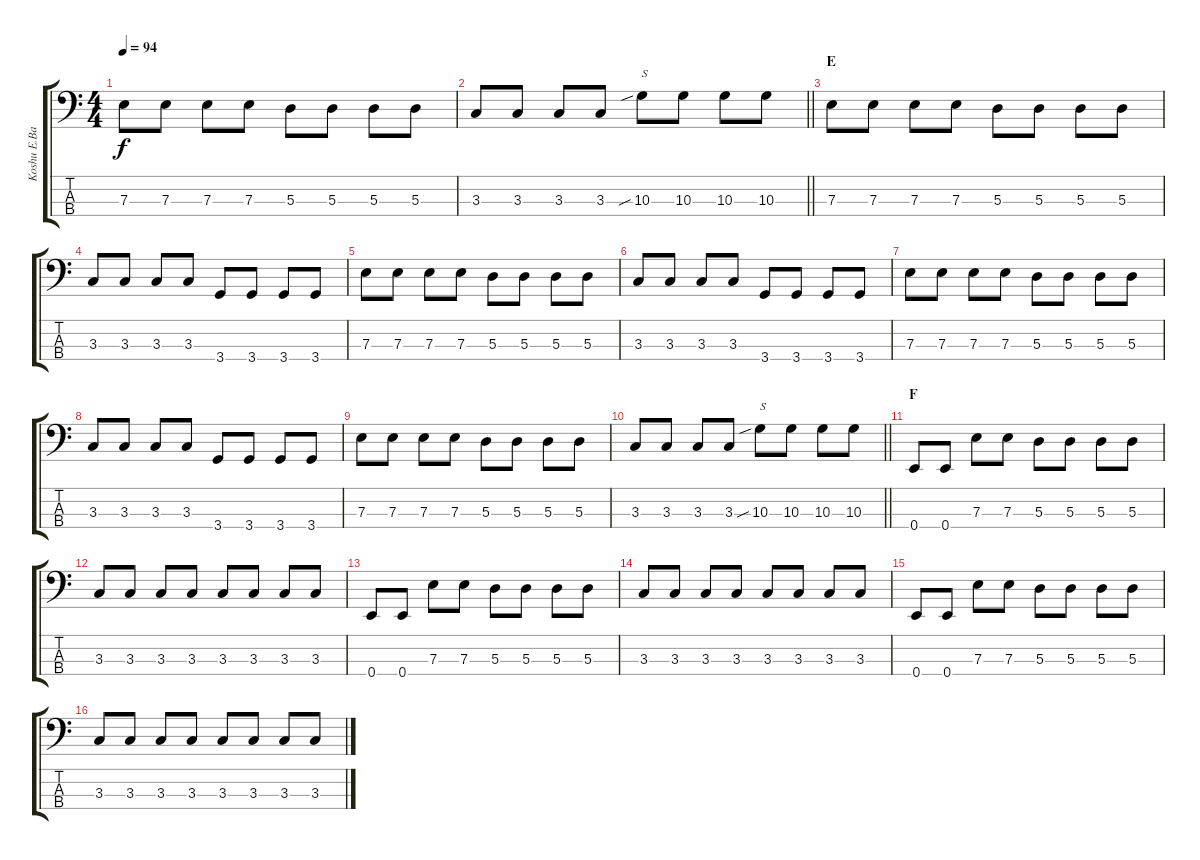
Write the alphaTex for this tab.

\track ("Koshu E.Bass" "Koshu E.Ba") {instrument electricbassfinger}
\staff {score tabs}
\tuning (G2 D2 A1 E1) {hide}
\ts (4 4)
\tempo 94
\clef f4
\ks c
7.3.8{dy f} 7.3.8 7.3.8 7.3.8 5.3.8 5.3.8 5.3.8 5.3.8 |
\barLineRight lightlight
3.3.8 3.3.8 3.3.8 3.3.8 10.3{sib}.8{txt "S"} 10.3.8 10.3.8 10.3.8 |
\section ("" "E")
7.3.8 7.3.8 7.3.8 7.3.8 5.3.8 5.3.8 5.3.8 5.3.8 |
3.3.8 3.3.8 3.3.8 3.3.8 3.4.8 3.4.8 3.4.8 3.4.8 |
7.3.8 7.3.8 7.3.8 7.3.8 5.3.8 5.3.8 5.3.8 5.3.8 |
3.3.8 3.3.8 3.3.8 3.3.8 3.4.8 3.4.8 3.4.8 3.4.8 |
7.3.8 7.3.8 7.3.8 7.3.8 5.3.8 5.3.8 5.3.8 5.3.8 |
3.3.8 3.3.8 3.3.8 3.3.8 3.4.8 3.4.8 3.4.8 3.4.8 |
7.3.8 7.3.8 7.3.8 7.3.8 5.3.8 5.3.8 5.3.8 5.3.8 |
\barLineRight lightlight
3.3.8 3.3.8 3.3.8 3.3.8 10.3{sib}.8{txt "S"} 10.3.8 10.3.8 10.3.8 |
\section ("" "F")
0.4.8 0.4.8 7.3.8 7.3.8 5.3.8 5.3.8 5.3.8 5.3.8 |
3.3.8 3.3.8 3.3.8 3.3.8 3.3.8 3.3.8 3.3.8 3.3.8 |
0.4.8 0.4.8 7.3.8 7.3.8 5.3.8 5.3.8 5.3.8 5.3.8 |
3.3.8 3.3.8 3.3.8 3.3.8 3.3.8 3.3.8 3.3.8 3.3.8 |
0.4.8 0.4.8 7.3.8 7.3.8 5.3.8 5.3.8 5.3.8 5.3.8 |
3.3.8 3.3.8 3.3.8 3.3.8 3.3.8 3.3.8 3.3.8 3.3.8
